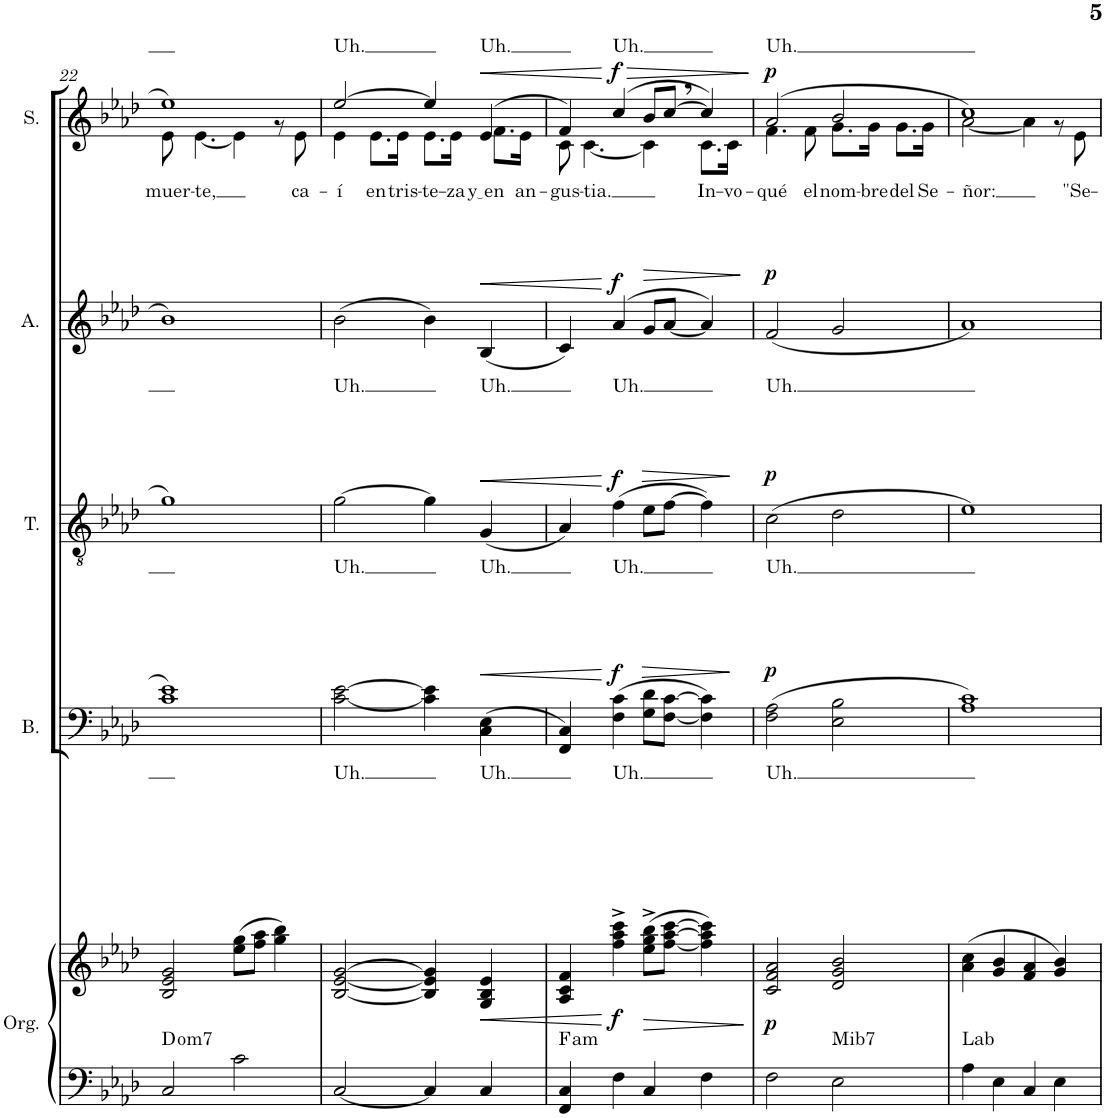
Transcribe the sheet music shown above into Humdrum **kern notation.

**kern	**kern	**dynam	**harte	**kern	**text	**dynam	**kern	**text	**dynam	**kern	**text	**dynam	**kern	**text	**dynam
*part5	*part5	*part5	*part5	*part4	*part4	*part4	*part3	*part3	*part3	*part2	*part2	*part2	*part1	*part1	*part1
*staff6	*staff5	*staff5/6	*	*staff4	*staff4	*staff4	*staff3	*staff3	*staff3	*staff2	*staff2	*staff2	*staff1	*staff1	*staff1
*I"Órgano	*	*	*	*I"Bajo	*	*	*I"Tenor	*	*	*I"Alto	*	*	*I"Soprano	*	*
*	*	*	*	*I'B.	*	*	*I'T.	*	*	*I'A.	*	*	*I'S.	*	*
!!LO:PB:g=z
*clefF4	*clefG2	*	*	*clefF4	*	*	*clefGv2	*	*	*clefG2	*	*	*clefG2	*	*
*k[b-e-a-d-]	*k[b-e-a-d-]	*	*	*k[b-e-a-d-]	*	*	*k[b-e-a-d-]	*	*	*k[b-e-a-d-]	*	*	*k[b-e-a-d-]	*	*
*M4/4	*M4/4	*	*	*M4/4	*	*	*M4/4	*	*	*M4/4	*	*	*M4/4	*	*
=22	=22	=22	=22	=22	=22	=22	=22	=22	=22	=22	=22	=22	=22	=22	=22
*	*	*	*	*	*	*	*	*	*	*	*	*	*^	*	*
!	!	!	!	!	!	!	!	!	!	!	!	!	!	!	!LO:LY:b	!
2C/	2B-/ 2e-/ 2g/	.	D:dim	1c 1e-	.	.	1g	.	.	1b-	.	.	1ee-	8e-\	muer-	.
!	!	!	!	!	!	!	!	!	!	!	!	!	!	!	!LO:LY:b	!
.	.	.	.	.	.	.	.	.	.	.	.	.	.	[4.e-\	-te,	.
2c\	(8ee-\ 8gg\L	.	.	.	.	.	.	.	.	.	.	.	.	4e-\]	.	.
.	8ff\ 8aa-\J	.	.	.	.	.	.	.	.	.	.	.	.	.	.	.
.	4gg\ 4bb-\)	.	.	.	.	.	.	.	.	.	.	.	.	8r	.	.
!	!	!	!	!	!	!	!	!	!	!	!	!	!	!	!LO:LY:b	!
.	.	.	.	.	.	.	.	.	.	.	.	.	.	8e-\	ca-	.
=23	=23	=23	=23	=23	=23	=23	=23	=23	=23	=23	=23	=23	=23	=23	=23	=23
!	!	!	!	!	!LO:LY:b	!	!	!LO:LY:b	!	!	!LO:LY:b	!	!	!	!LO:LY:a	!
!	!	!	!	!	!	!	!	!	!	!	!	!	!	!	!LO:LY:b	!
[2C/	[2B-/ [2e-/ [2g/	.	.	[2c\ [2e-\	Uh.	.	[2g\	Uh.	.	(2b-\	Uh.	.	[2ee-/	4e-\	-í	.
!	!	!	!	!	!	!	!	!	!	!	!	!	!	!	!LO:LY:b	!
.	.	.	.	.	.	.	.	.	.	.	.	.	.	8.e-\L	en	.
!	!	!	!	!	!	!	!	!	!	!	!	!	!	!	!LO:LY:b	!
.	.	.	.	.	.	.	.	.	.	.	.	.	.	16e-\Jk	tris-	.
!	!	!	!	!	!	!	!	!	!	!	!	!	!	!	!LO:LY:b	!
4C/]	4B-/] 4e-/] 4g/]	.	.	4c\] 4e-\]	.	.	4g\]	.	.	4b-\)	.	.	4ee-/]	8.e-\L	-te-	.
!	!	!	!	!	!	!	!	!	!	!	!	!	!	!	!LO:LY:b	!
.	.	.	.	.	.	.	.	.	.	.	.	.	.	16e-\Jk	-za	.
!	!	!LO:HP:b	!	!	!LO:LY:b	!LO:HP:b	!	!LO:LY:b	!LO:HP:b	!	!LO:LY:b	!LO:HP:b	!	!	!LO:LY:a	!LO:HP:b
!	!	!	!	!	!	!	!	!	!	!	!	!	!	!	!LO:LY:b	!
4C/	4G/ 4B-/ 4e-/	<	.	(4C\ 4E-\	Uh.	<	(4G/	Uh.	<	(4B-/	Uh.	<	(4e-/	8.f\L	y en	<
!	!	!	!	!	!	!	!	!	!	!	!	!	!	!	!LO:LY:b	!
.	.	.	.	.	.	.	.	.	.	.	.	.	.	16e-\Jk	an-	.
=24	=24	=24	=24	=24	=24	=24	=24	=24	=24	=24	=24	=24	=24	=24	=24	=24
!	!	!	!LO:H:kt=am	!	!	!	!	!	!	!	!	!	!	!	!LO:LY:b	!
4FF/ 4C/	4A-/ 4c/ 4f/	.	.	4FF/ 4C/)	.	.	4A-/)	.	.	4c/)	.	.	4f/)	8c\	-gus-	.
!	!	!	!	!	!	!	!	!	!	!	!	!	!	!	!LO:LY:b	!
.	.	.	.	.	.	.	.	.	.	.	.	.	.	[4.c\	-tia.	.
!	!	!LO:DY:n=1:b	!	!	!LO:LY:b	!LO:DY:n=1:a	!	!LO:LY:b	!LO:DY:n=1:a	!	!LO:LY:b	!LO:DY:n=1:a	!	!	!LO:LY:a	!LO:HP:n=1:b
!	!	!	!	!	!	!	!	!	!	!	!	!	!	!	!	!LO:DY:n=1:a
4F\	4ff\^ 4aa-\^ 4ccc\^	[ f	.	(4F\ 4c\	Uh.	[ f	(4f\	Uh.	[ f	(>4a-/	Uh.	[ f	(4cc/	.	Uh.	[ > f
!	!	!LO:HP:b	!	!	!	!LO:HP:b	!	!	!LO:HP:b	!	!	!LO:HP:b	!	!	!	!
4C/	(8ee-\^ 8gg\^ 8bb-\^L	>	.	8G\ 8d-\L	.	>	8e-\L	.	>	8g/L	.	>	8b-/L	4c\]	.	.
.	[8ff\ [8aa-\ [8ccc\J	.	.	[8F\ [8c\J	.	.	[8f\J	.	.	[8a-/J	.	.	[8cc,/J	.	.	.
!	!	!	!	!	!	!	!	!	!	!	!	!	!	!	!LO:LY:b	!
4F\	4ff\] 4aa-\] 4ccc\])	.	.	4F\] 4c\])	.	.	4f\])	.	.	4a-/])	.	.	4cc/])	8.c\L	In-	.
!	!	!	!	!	!	!	!	!	!	!	!	!	!	!	!LO:LY:b	!
.	.	.	.	.	.	.	.	.	.	.	.	.	.	16c\Jk	-vo-	.
*	*	*	*	*	*	*	*	*	*	*	*	*	*v	*v	*	*
.	.	]	.	.	.	]	.	.	]	.	.	]	.	.	]
=25	=25	=25	=25	=25	=25	=25	=25	=25	=25	=25	=25	=25	=25	=25	=25
!	!	!	!	!	!LO:LY:b	!	!	!LO:LY:b	!	!	!LO:LY:b	!	!	!LO:LY:a	!
*	*	*	*	*	*	*	*	*	*	*	*	*	*^	*	*
!	!	!LO:DY:b	!	!	!	!LO:DY:a	!	!	!LO:DY:a	!	!	!LO:DY:a	!	!	!LO:LY:b	!LO:DY:a
2F\	2c/ 2f/ 2a-/	p	.	(2F\ 2A-\	Uh.	p	(2c\	Uh.	p	(2f/	Uh.	p	(2a-/	4.f\	-qué	p
!	!	!	!	!	!	!	!	!	!	!	!	!	!	!	!LO:LY:b	!
.	.	.	.	.	.	.	.	.	.	.	.	.	.	8f\	el	.
!	!	!	!LO:H:kt=Mib7	!	!	!	!	!	!	!	!	!	!	!	!LO:LY:b	!
2E-\	2d-/ 2g/ 2b-/	.	N	2E-\ 2B-\	.	.	2d-\	.	.	2g/	.	.	2b-/	8.g\L	nom-	.
!	!	!	!	!	!	!	!	!	!	!	!	!	!	!	!LO:LY:b	!
.	.	.	.	.	.	.	.	.	.	.	.	.	.	16g\Jk	-bre	.
!	!	!	!	!	!	!	!	!	!	!	!	!	!	!	!LO:LY:b	!
.	.	.	.	.	.	.	.	.	.	.	.	.	.	8.g\L	del	.
!	!	!	!	!	!	!	!	!	!	!	!	!	!	!	!LO:LY:b	!
.	.	.	.	.	.	.	.	.	.	.	.	.	.	16g\Jk	Se-	.
=26	=26	=26	=26	=26	=26	=26	=26	=26	=26	=26	=26	=26	=26	=26	=26	=26
!	!	!	!LO:H:kt=Lab	!	!	!	!	!	!	!	!	!	!	!	!LO:LY:b	!
4A-\	(4a-\ 4cc\	.	N	1A- 1c)	.	.	1e-)	.	.	1a-)	.	.	1cc)	[2a-\	-ñor:	.
4E-\	4g/ 4b-/	.	.	.	.	.	.	.	.	.	.	.	.	.	.	.
4C/	4f/ 4a-/	.	.	.	.	.	.	.	.	.	.	.	.	4a-\]	.	.
4E-\	4g/ 4b-/)	.	.	.	.	.	.	.	.	.	.	.	.	8r	.	.
!	!	!	!	!	!	!	!	!	!	!	!	!	!	!	!LO:LY:b	!
.	.	.	.	.	.	.	.	.	.	.	.	.	.	8e-\	"Se-	.
*	*	*	*	*	*	*	*	*	*	*	*	*	*v	*v	*	*
=	=	=	=	=	=	=	=	=	=	=	=	=	=	=	=
*-	*-	*-	*-	*-	*-	*-	*-	*-	*-	*-	*-	*-	*-	*-	*-
